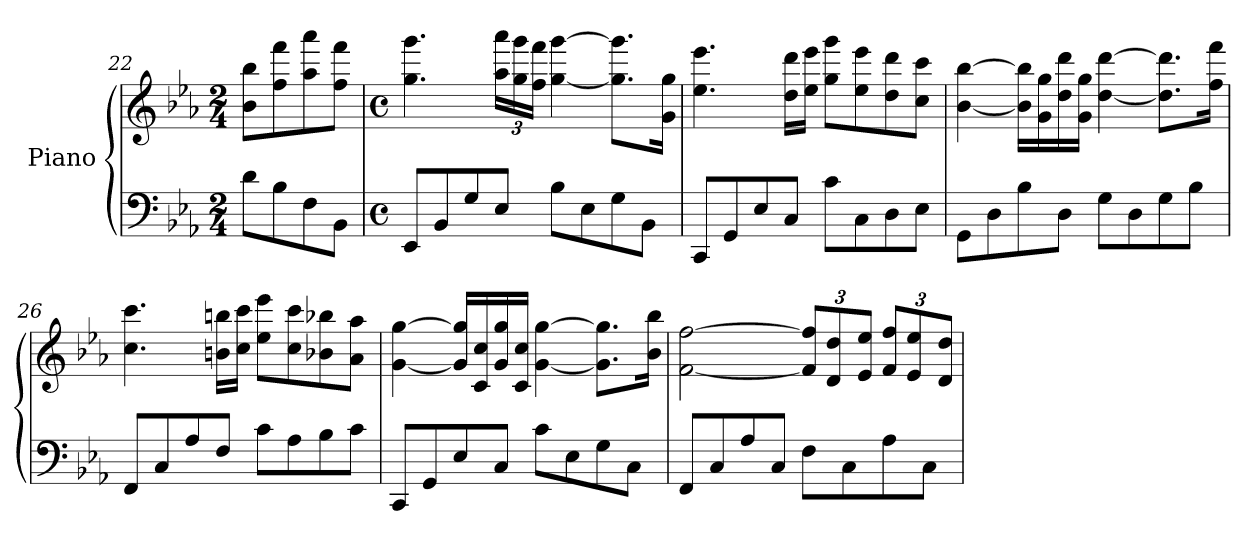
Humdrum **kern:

**kern	**kern
*part1	*part1
*staff2	*staff1
*I"Piano	*
*clefF4	*clefG2
*k[b-e-a-]	*k[b-e-a-]
*c:	*c:
*M2/4	*M2/4
=22	=22
8d\L	8b-\ 8bb-\L
8B-\	8ff\ 8fff\
8F\	8aa-\ 8aaa-\
8BB-\J	8ff\ 8fff\J
=23	=23
*M4/4	*M4/4
*met(c)	*met(c)
8EE-/L	4.gg\ 4.ggg\
8BB-/	.
8G/	.
*	*Xbrackettup
8E-/J	24aa-\ 24aaa-\LL
.	24gg\ 24ggg\
.	24ff\ 24fff\JJ
8B-\L	[4gg\ [4ggg\
8E-\	.
8G\	8.gg\] 8.ggg\]L
8BB-\J	.
.	16g\ 16gg\Jk
=24	=24
8CC/L	4.ee-\ 4.eee-\
8GG/	.
8E-/	.
8C/J	16dd\ 16ddd\LL
.	16ee-\ 16eee-\JJ
8c\L	8gg\ 8ggg\L
8C\	8ee-\ 8eee-\
8D\	8dd\ 8ddd\
8E-\J	8cc\ 8ccc\J
!!LO:LB:g=z
=25	=25
8GG\L	[4b-\ [4bb-\
8D\	.
8B-\	16b-\] 16bb-\]LL
.	16g\ 16gg\
8D\J	16dd\ 16ddd\
.	16g\ 16gg\JJ
8G\L	[4dd\ [4ddd\
8D\	.
8G\	8.dd\] 8.ddd\]L
8B-\J	.
.	16ff\ 16fff\Jk
=26	=26
8FF/L	4.cc\ 4.ccc\
8C/	.
8A-/	.
8F/J	16bn\ 16bbn\LL
.	16cc\ 16ccc\JJ
8c\L	8ee-\ 8eee-\L
8A-\	8cc\ 8ccc\
8B-\	8b-X\ 8bb-X\
8c\J	8a-\ 8aa-\J
=27	=27
8CC/L	[4g\ [4gg\
8GG/	.
8E-/	16g/] 16gg/]LL
.	16c/ 16cc/
8C/J	16g/ 16gg/
.	16c/ 16cc/JJ
8c\L	[4g\ [4gg\
8E-\	.
8G\	8.g\] 8.gg\]L
8C\J	.
.	16b-\ 16bb-\Jk
=28	=28
8FF/L	[2f\ [2ff\
8C/	.
8A-/	.
8C/J	.
8F\L	12f/] 12ff/]L
.	12d/ 12dd/
8C\	.
.	12e-/ 12ee-/J
8A-\	12f/ 12ff/L
.	12e-/ 12ee-/
8C\J	.
.	12d/ 12dd/J
=	=
*-	*-
